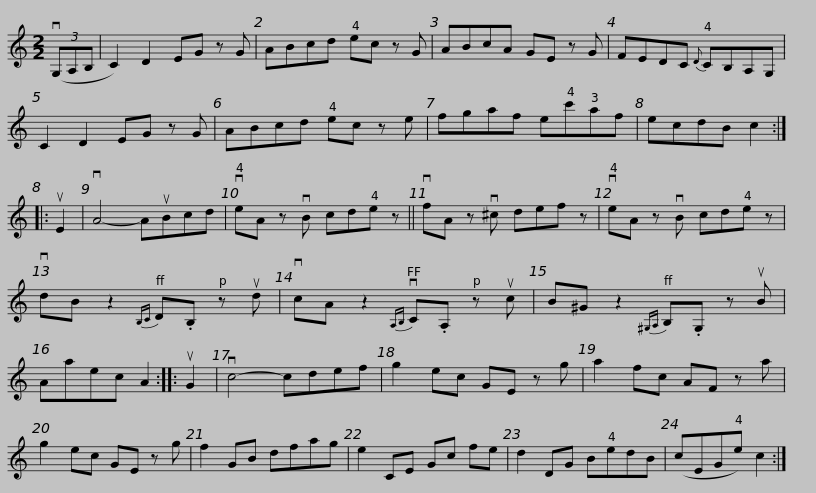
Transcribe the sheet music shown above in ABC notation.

X:1
L:1/8
M:2/2
I:linebreak $
K:C
V:1 treble
V:1
 (3(vG,A,B, | C2) D2 EG z G | ABcd ec z G | ABcA GE z G | FEDC{D} CB,A,G, | %5
 C2 D2 EG z G |$ ABcd ec z e | fgaf ec'af | ecdB c2 :: uE2 | %10
 vA4- AuBcd | veA z vB cde z || vfA z v^c def z |$ veA z vB cde z | vdB z2{B,C} D.B, z ud | %15
 vcA z2{A,B,} vC.A, z uc | B^G z2{^G,A,} B,.G, z uB | Aaec A2 :: uG2 | vc4- cdef |$ %20
 g2 ec GE z g | a2 fc AF z a | g2 ec GE z g | f2 GB dfag | e2 CE Gc fe | %25
 d2 DG BedB |$ (cEGe) c2 :| %27
